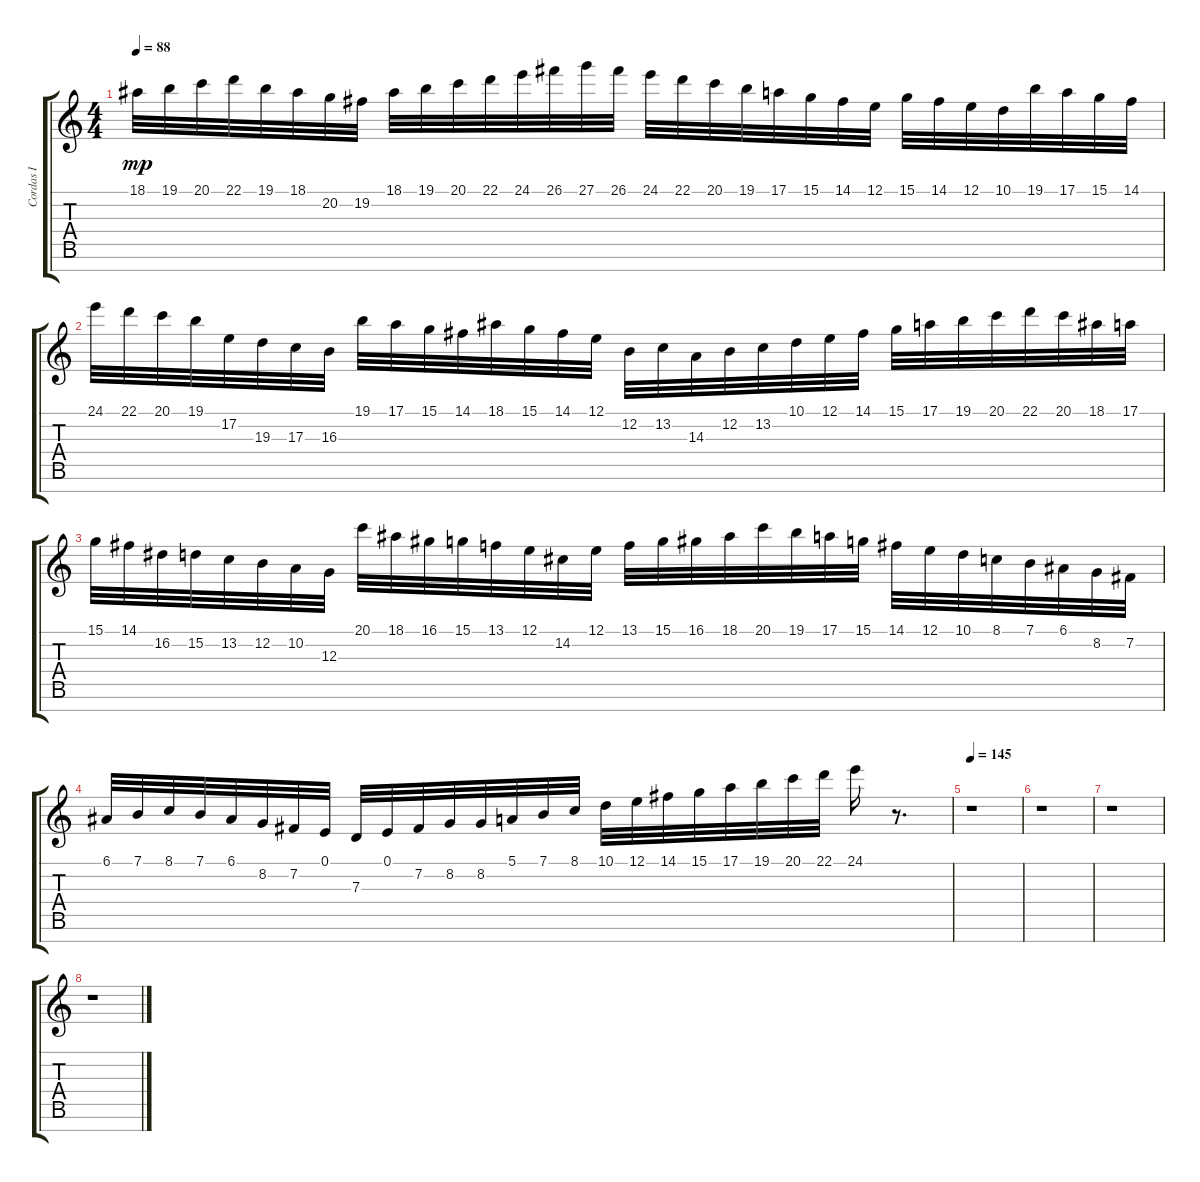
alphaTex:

\track ("Cordas I" "Cordas I") {instrument stringensemble1}
\staff {score tabs}
\tuning (E4 B3 G3 D3 A2 E2 B1) {hide}
\ts (4 4)
\tempo 88
\clef g2
\ks c
18.1.32{dy mp volume 12 balance 3} 19.1.32 20.1.32 22.1.32 19.1.32 18.1.32 20.2.32 19.2.32 18.1.32 19.1.32 20.1.32 22.1.32 24.1.32{volume 12 balance 3} 26.1.32 27.1.32 26.1.32 24.1.32 22.1.32 20.1.32 19.1.32 17.1.32 15.1.32 14.1.32 12.1.32 15.1.32{volume 12 balance 3} 14.1.32 12.1.32 10.1.32 19.1.32 17.1.32 15.1.32 14.1.32 |
24.1.32 22.1.32 20.1.32 19.1.32 17.2.32{volume 12 balance 3} 19.3.32 17.3.32 16.3.32 19.1.32 17.1.32 15.1.32 14.1.32 18.1.32 15.1.32 14.1.32 12.1.32 12.2.32{volume 12 balance 3} 13.2.32 14.3.32 12.2.32 13.2.32 10.1.32 12.1.32 14.1.32 15.1.32 17.1.32 19.1.32 20.1.32 22.1.32{volume 12 balance 3} 20.1.32 18.1.32 17.1.32 |
15.1.32 14.1.32 16.2.32 15.2.32 13.2.32 12.2.32 10.2.32 12.3.32 20.1.32{volume 12 balance 3} 18.1.32 16.1.32 15.1.32 13.1.32 12.1.32 14.2.32 12.1.32 13.1.32 15.1.32 16.1.32 18.1.32 20.1.32{volume 12 balance 3} 19.1.32 17.1.32 15.1.32 14.1.32 12.1.32 10.1.32 8.1.32 7.1.32 6.1.32 8.2.32 7.2.32 |
6.1.32{volume 12 balance 3} 7.1.32 8.1.32 7.1.32 6.1.32 8.2.32 7.2.32 0.1.32 7.3.32 0.1.32 7.2.32 8.2.32 8.2.32{volume 12 balance 3} 5.1.32 7.1.32 8.1.32 10.1.32 12.1.32 14.1.32 15.1.32 17.1.32 19.1.32 20.1.32 22.1.32 24.1.16{volume 12 balance 3} r.8{d} |
\tempo 145
r.1 |
r.1 |
r.1 |
r.1
